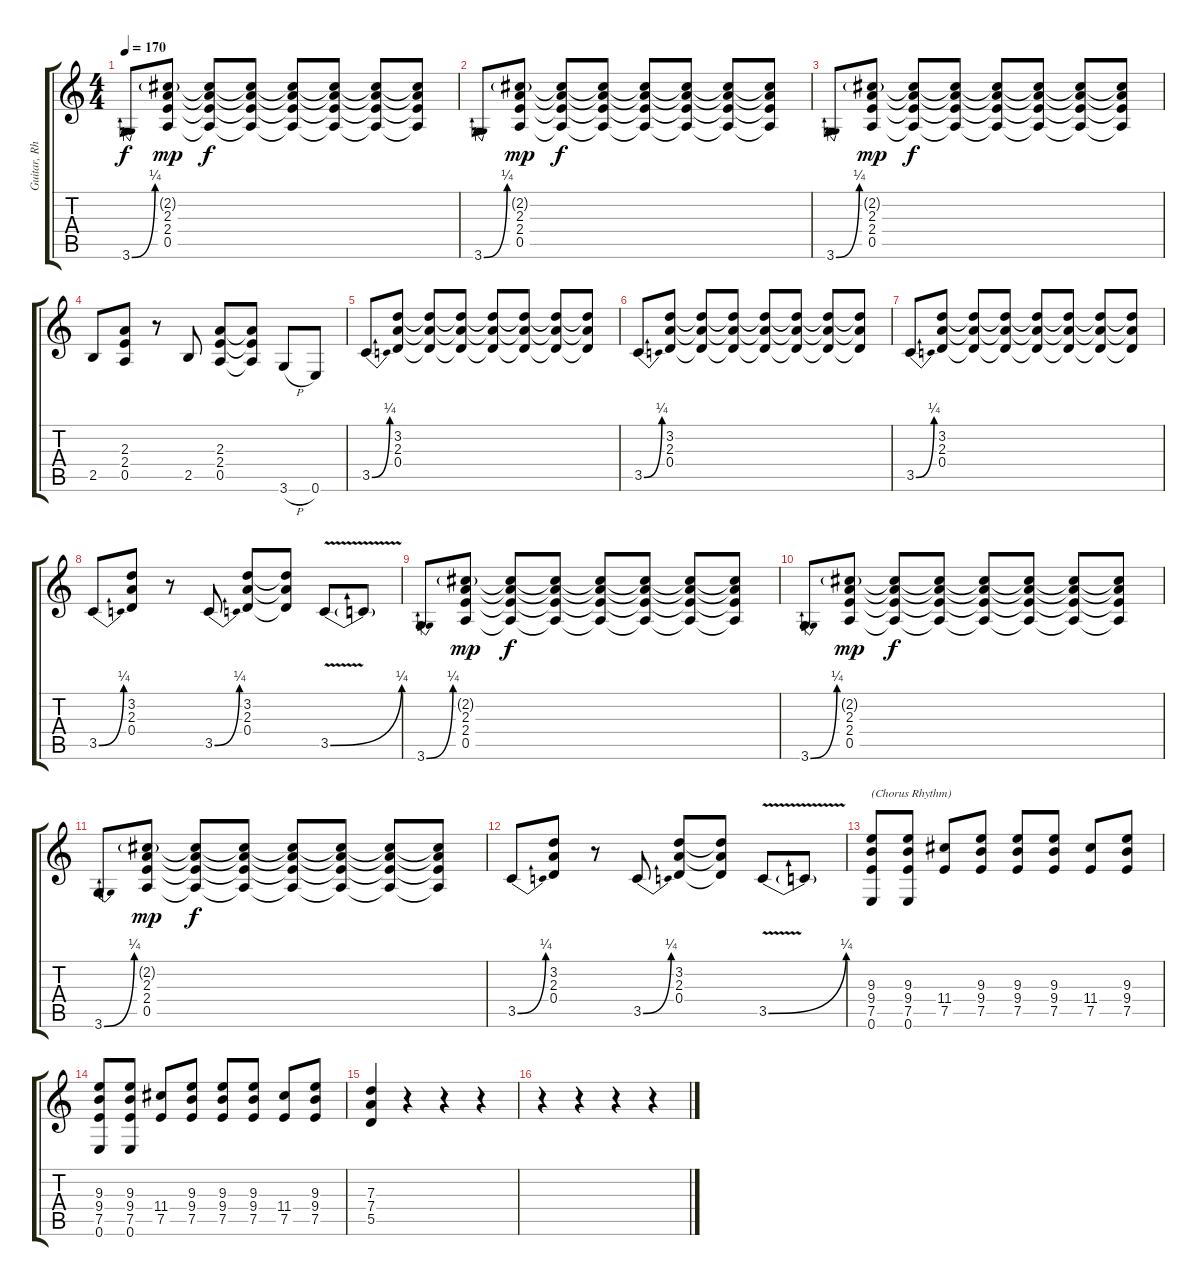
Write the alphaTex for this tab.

\track ("Guitar, Rhythm" "Guitar, Rh") {instrument distortionguitar}
\staff {score tabs}
\tuning (E4 B3 G3 D3 A2 E2) {hide}
\ts (4 4)
\tempo 170
\clef g2
\ks c
3.6{be (bend 0 0 60 1)}.8{dy f} (2.2{g} 2.3 2.4 0.5).8{dy mp} (2.2{t} 2.3{t} 2.4{t} 0.5{t}).8{dy f} (2.2{t} 2.3{t} 2.4{t} 0.5{t}).8 (2.2{t} 2.3{t} 2.4{t} 0.5{t}).8 (2.2{t} 2.3{t} 2.4{t} 0.5{t}).8 (2.2{t} 2.3{t} 2.4{t} 0.5{t}).8 (2.2{t} 2.3{t} 2.4{t} 0.5{t}).8 |
3.6{be (bend 0 0 60 1)}.8 (2.2{g} 2.3 2.4 0.5).8{dy mp} (2.2{t} 2.3{t} 2.4{t} 0.5{t}).8{dy f} (2.2{t} 2.3{t} 2.4{t} 0.5{t}).8 (2.2{t} 2.3{t} 2.4{t} 0.5{t}).8 (2.2{t} 2.3{t} 2.4{t} 0.5{t}).8 (2.2{t} 2.3{t} 2.4{t} 0.5{t}).8 (2.2{t} 2.3{t} 2.4{t} 0.5{t}).8 |
3.6{be (bend 0 0 60 1)}.8 (2.2{g} 2.3 2.4 0.5).8{dy mp} (2.2{t} 2.3{t} 2.4{t} 0.5{t}).8{dy f} (2.2{t} 2.3{t} 2.4{t} 0.5{t}).8 (2.2{t} 2.3{t} 2.4{t} 0.5{t}).8 (2.2{t} 2.3{t} 2.4{t} 0.5{t}).8 (2.2{t} 2.3{t} 2.4{t} 0.5{t}).8 (2.2{t} 2.3{t} 2.4{t} 0.5{t}).8 |
2.5.8 (2.3 2.4 0.5).8 r.8 2.5.8 (2.3 2.4 0.5).8 (2.3{t} 2.4{t} 0.5{t}).8 3.6{h}.8 0.6.8 |
3.5{be (bend 0 0 60 1)}.8 (3.2 2.3 0.4).8 (3.2{t} 2.3{t} 0.4{t}).8 (3.2{t} 2.3{t} 0.4{t}).8 (3.2{t} 2.3{t} 0.4{t}).8 (3.2{t} 2.3{t} 0.4{t}).8 (3.2{t} 2.3{t} 0.4{t}).8 (3.2{t} 2.3{t} 0.4{t}).8 |
3.5{be (bend 0 0 60 1)}.8 (3.2 2.3 0.4).8 (3.2{t} 2.3{t} 0.4{t}).8 (3.2{t} 2.3{t} 0.4{t}).8 (3.2{t} 2.3{t} 0.4{t}).8 (3.2{t} 2.3{t} 0.4{t}).8 (3.2{t} 2.3{t} 0.4{t}).8 (3.2{t} 2.3{t} 0.4{t}).8 |
3.5{be (bend 0 0 60 1)}.8 (3.2 2.3 0.4).8 (3.2{t} 2.3{t} 0.4{t}).8 (3.2{t} 2.3{t} 0.4{t}).8 (3.2{t} 2.3{t} 0.4{t}).8 (3.2{t} 2.3{t} 0.4{t}).8 (3.2{t} 2.3{t} 0.4{t}).8 (3.2{t} 2.3{t} 0.4{t}).8 |
3.5{be (bend 0 0 60 1)}.8 (3.2 2.3 0.4).8 r.8 3.5{be (bend 0 0 60 1)}.8 (3.2 2.3 0.4).8 (3.2{t} 2.3{t} 0.4{t}).8 3.5{be (bend 0 0 60 1) v}.8 3.5{t}.8 |
3.6{be (bend 0 0 60 1)}.8 (2.2{g} 2.3 2.4 0.5).8{dy mp} (2.2{t} 2.3{t} 2.4{t} 0.5{t}).8{dy f} (2.2{t} 2.3{t} 2.4{t} 0.5{t}).8 (2.2{t} 2.3{t} 2.4{t} 0.5{t}).8 (2.2{t} 2.3{t} 2.4{t} 0.5{t}).8 (2.2{t} 2.3{t} 2.4{t} 0.5{t}).8 (2.2{t} 2.3{t} 2.4{t} 0.5{t}).8 |
3.6{be (bend 0 0 60 1)}.8 (2.2{g} 2.3 2.4 0.5).8{dy mp} (2.2{t} 2.3{t} 2.4{t} 0.5{t}).8{dy f} (2.2{t} 2.3{t} 2.4{t} 0.5{t}).8 (2.2{t} 2.3{t} 2.4{t} 0.5{t}).8 (2.2{t} 2.3{t} 2.4{t} 0.5{t}).8 (2.2{t} 2.3{t} 2.4{t} 0.5{t}).8 (2.2{t} 2.3{t} 2.4{t} 0.5{t}).8 |
3.6{be (bend 0 0 60 1)}.8 (2.2{g} 2.3 2.4 0.5).8{dy mp} (2.2{t} 2.3{t} 2.4{t} 0.5{t}).8{dy f} (2.2{t} 2.3{t} 2.4{t} 0.5{t}).8 (2.2{t} 2.3{t} 2.4{t} 0.5{t}).8 (2.2{t} 2.3{t} 2.4{t} 0.5{t}).8 (2.2{t} 2.3{t} 2.4{t} 0.5{t}).8 (2.2{t} 2.3{t} 2.4{t} 0.5{t}).8 |
3.5{be (bend 0 0 60 1)}.8 (3.2 2.3 0.4).8 r.8 3.5{be (bend 0 0 60 1)}.8 (3.2 2.3 0.4).8 (3.2{t} 2.3{t} 0.4{t}).8 3.5{be (bend 0 0 60 1) v}.8 3.5{t}.8 |
(9.3 9.4 7.5 0.6).8{txt "(Chorus Rhythm)"} (9.3 9.4 7.5 0.6).8 (11.4 7.5).8 (9.3 9.4 7.5).8 (9.3 9.4 7.5).8 (9.3 9.4 7.5).8 (11.4 7.5).8 (9.3 9.4 7.5).8 |
(9.3 9.4 7.5 0.6).8 (9.3 9.4 7.5 0.6).8 (11.4 7.5).8 (9.3 9.4 7.5).8 (9.3 9.4 7.5).8 (9.3 9.4 7.5).8 (11.4 7.5).8 (9.3 9.4 7.5).8 |
(7.3 7.4 5.5).4 r.4 r.4 r.4 |
r.4 r.4 r.4 r.4
